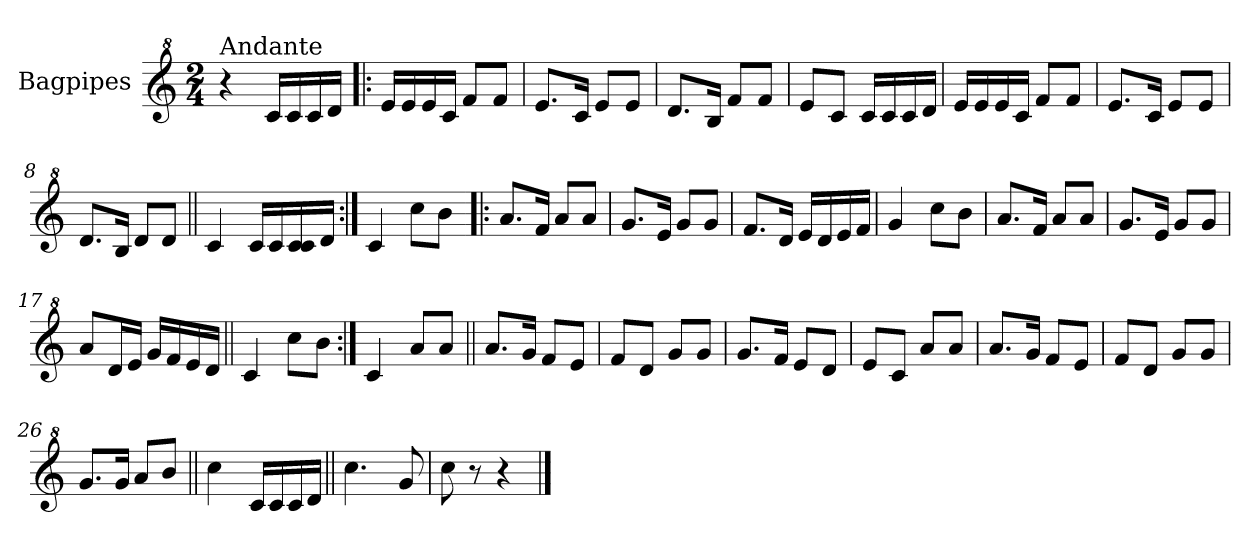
**kern
*part1
*staff1
*I"Bagpipes
*I'Bag
*clefG^2
*ITrd1c2
*k[b-e-]
*B-:
*M2/4
=1
!LO:TX:a:t=Andante
4r
16b-/LL
16b-/
16b-/
16cc/JJ
=2!|:
16dd/LL
16dd/
16dd/
16b-/JJ
8ee-/L
8ee-/J
=3
8.dd/L
16b-/Jk
8dd/L
8dd/J
=4
8.cc/L
16a/Jk
8ee-/L
8ee-/J
=5
8dd/L
8b-/J
16b-/LL
16b-/
16b-/
16cc/JJ
=6
16dd/LL
16dd/
16dd/
16b-/JJ
8ee-/L
8ee-/J
=7
8.dd/L
16b-/Jk
8dd/L
8dd/J
=8
8.cc/L
16a/Jk
8cc/L
8cc/J
!!LO:LB:g=z
=9||
4b-/
16b-/LL
16b-/
16b-/ 16b-/
16cc/JJ
=10:|!
4b-/
8bb-\L
8aa\J
=11!|:
8.gg/L
16ee-/Jk
8gg/L
8gg/J
=12
8.ff/L
16dd/Jk
8ff/L
8ff/J
=13
8.ee-/L
16cc/Jk
16dd/LL
16cc/
16dd/
16ee-/JJ
=14
4ff/
8bb-\L
8aa\J
=15
8.gg/L
16ee-/Jk
8gg/L
8gg/J
=16
8.ff/L
16dd/Jk
8ff/L
8ff/J
=17
8gg/L
16cc/L
16dd/JJ
16ff/LL
16ee-/
16dd/
16cc/JJ
!!LO:LB:g=z
=18||
4b-/
8bb-\L
8aa\J
=19:|!
4b-/
8gg/L
8gg/J
=20||
8.gg/L
16ff/Jk
8ee-/L
8dd/J
=21
8ee-/L
8cc/J
8ff/L
8ff/J
=22
8.ff/L
16ee-/Jk
8dd/L
8cc/J
=23
8dd/L
8b-/J
8gg/L
8gg/J
=24
8.gg/L
16ff/Jk
8ee-/L
8dd/J
=25
8ee-/L
8cc/J
8ff/L
8ff/J
=26
8.ff/L
16ff/Jk
8gg/L
8aa/J
=27||
4bb-\
16b-/LL
16b-/
16b-/
16cc/JJ
!!LO:LB:g=z
=28||
4.bb-\
8ff/
=29
8bb-\
8r
4r
==
*-
